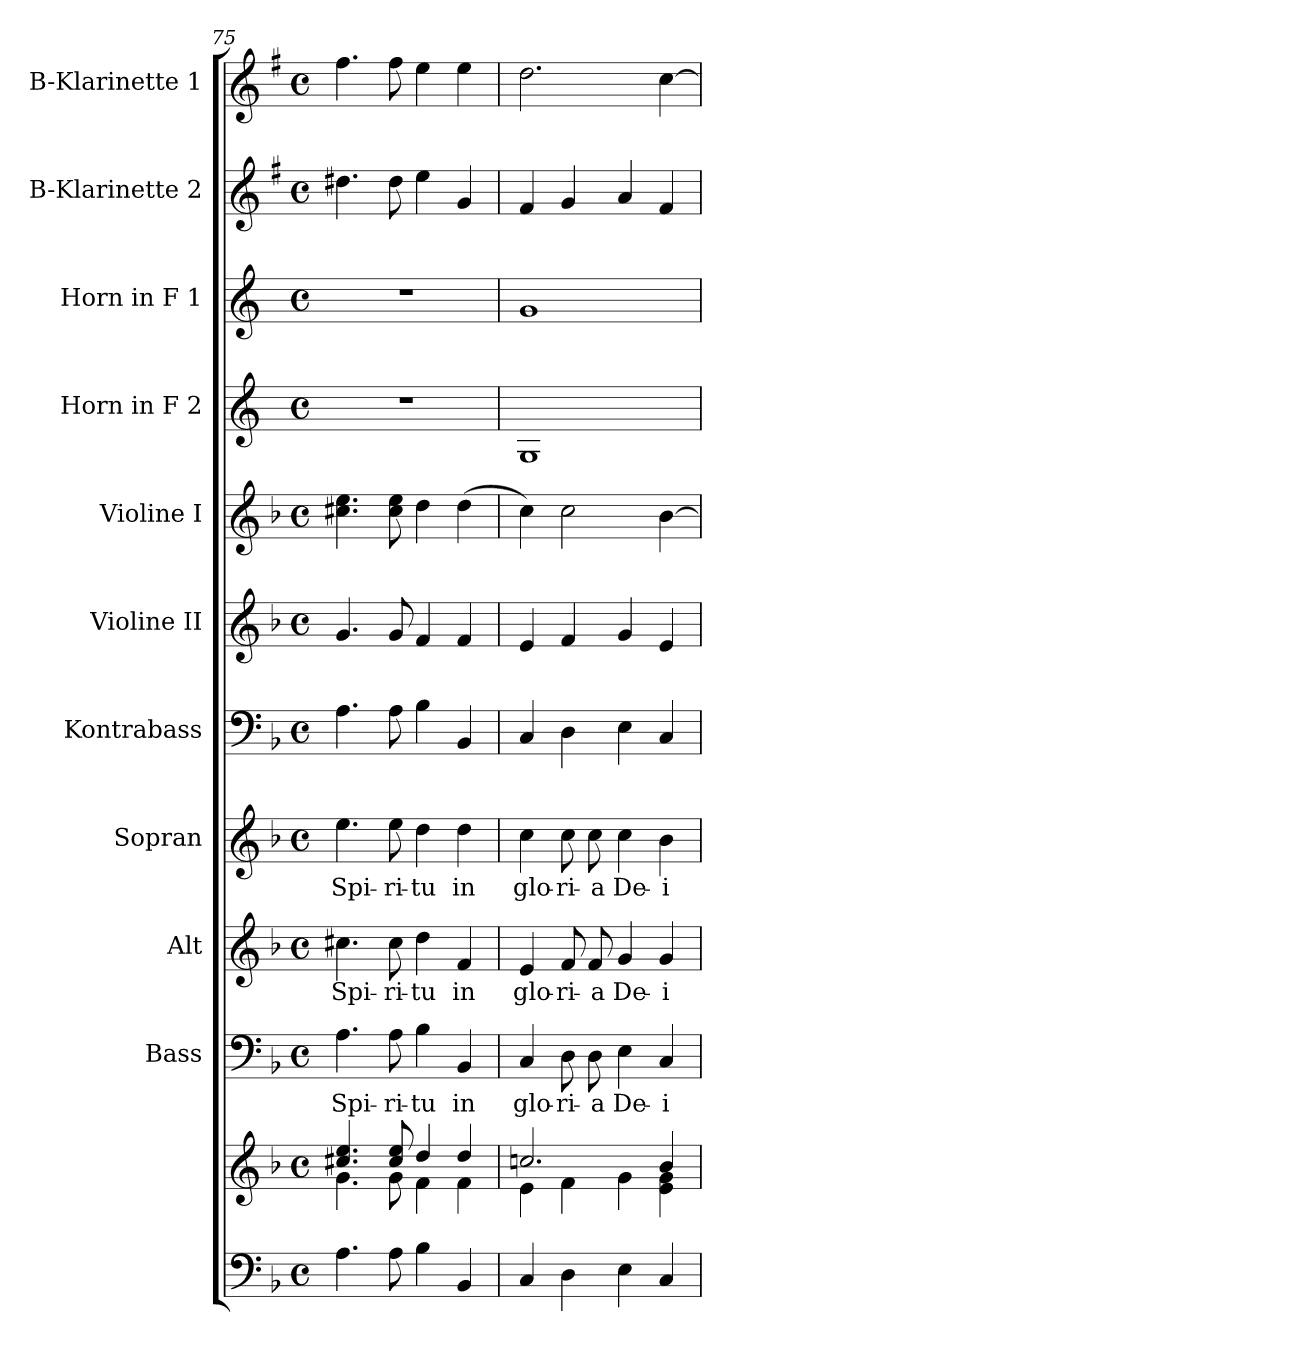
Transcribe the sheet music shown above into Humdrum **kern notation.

**kern	**kern	**kern	**text	**kern	**text	**kern	**text	**kern	**kern	**kern	**kern	**kern	**kern	**kern
*part11	*part11	*part10	*part10	*part9	*part9	*part8	*part8	*part7	*part6	*part5	*part4	*part3	*part2	*part1
*staff12	*staff11	*staff10	*staff10	*staff9	*staff9	*staff8	*staff8	*staff7	*staff6	*staff5	*staff4	*staff3	*staff2	*staff1
*	*	*I"Bass	*	*I"Alt	*	*I"Sopran	*	*I"Kontrabass	*I"Violine II	*I"Violine I	*I"Horn in F 2	*I"Horn in F 1	*I"B-Klarinette 2	*I"B-Klarinette 1
*	*	*I'B.	*	*I'A.	*	*I'S.	*	*I'Kb.	*I'Vl. II	*I'Vl. I	*	*	*I'B Kl. 2	*I'B Kl. 1
*clefF4	*clefG2	*clefF4	*	*clefG2	*	*clefG2	*	*clefF4	*clefG2	*clefG2	*clefG2	*clefG2	*clefG2	*clefG2
*	*	*	*	*	*	*	*	*ITrd7c12	*	*	*ITrd4c7	*ITrd4c7	*ITrd1c2	*ITrd1c2
*k[b-]	*k[b-]	*k[b-]	*	*k[b-]	*	*k[b-]	*	*k[b-]	*k[b-]	*k[b-]	*k[b-]	*k[b-]	*k[b-]	*k[b-]
*F:	*F:	*F:	*	*F:	*	*F:	*	*F:	*F:	*F:	*F:	*F:	*F:	*F:
*M4/4	*M4/4	*M4/4	*	*M4/4	*	*M4/4	*	*M4/4	*M4/4	*M4/4	*M4/4	*M4/4	*M4/4	*M4/4
*met(c)	*met(c)	*met(c)	*	*met(c)	*	*met(c)	*	*met(c)	*met(c)	*met(c)	*met(c)	*met(c)	*met(c)	*met(c)
=75	=75	=75	=75	=75	=75	=75	=75	=75	=75	=75	=75	=75	=75	=75
*	*^	*	*	*	*	*	*	*	*	*	*	*	*	*
!	!	!	!	!LO:LY:b	!	!LO:LY:b	!	!LO:LY:b	!	!	!	!	!	!	!
4.A\	4.cc#X/ 4.ee/	4.g\	4.A\	Spi-	4.cc#X\	Spi-	4.ee\	Spi-	4.AA\	4.g/	4.cc#X\ 4.ee\	1r	1r	4.cc#X\	4.ee\
!	!	!	!	!LO:LY:b	!	!LO:LY:b	!	!LO:LY:b	!	!	!	!	!	!	!
8A\	8cc#/ 8ee/	8g\	8A\	-ri-	8cc#\	-ri-	8ee\	-ri-	8AA\	8g/	8cc#\ 8ee\	.	.	8cc#\	8ee\
!	!	!	!	!LO:LY:b	!	!LO:LY:b	!	!LO:LY:b	!	!	!	!	!	!	!
4B-\	4dd/	4f\	4B-\	-tu	4dd\	-tu	4dd\	-tu	4BB-\	4f/	4dd\	.	.	4dd\	4dd\
!	!	!	!	!LO:LY:b	!	!LO:LY:b	!	!LO:LY:b	!	!	!	!	!	!	!
4BB-/	4dd/	4f\	4BB-/	in	4f/	in	4dd\	in	4BBB-/	4f/	(>4dd\	.	.	4f/	4dd\
=76	=76	=76	=76	=76	=76	=76	=76	=76	=76	=76	=76	=76	=76	=76	=76
!	!	!	!	!LO:LY:b	!	!LO:LY:b	!	!LO:LY:b	!	!	!	!	!	!	!
4C/	2.ccn/	4e\	4C/	glo-	4e/	glo-	4cc\	glo-	4CC/	4e/	4cc\)	1C	1c	4e/	2.cc\
!	!	!	!	!LO:LY:b	!	!LO:LY:b	!	!LO:LY:b	!	!	!	!	!	!	!
4D\	.	4f\	8D\	-ri-	8f/	-ri-	8cc\	-ri-	4DD\	4f/	2cc\	.	.	4f/	.
!	!	!	!	!LO:LY:b	!	!LO:LY:b	!	!LO:LY:b	!	!	!	!	!	!	!
.	.	.	8D\	-a	8f/	-a	8cc\	-a	.	.	.	.	.	.	.
!	!	!	!	!LO:LY:b	!	!LO:LY:b	!	!LO:LY:b	!	!	!	!	!	!	!
4E\	.	4g\	4E\	De-	4g/	De-	4cc\	De-	4EE\	4g/	.	.	.	4g/	.
!	!	!	!	!LO:LY:b	!	!LO:LY:b	!	!LO:LY:b	!	!	!	!	!	!	!
4C/	4b-/	4e\ 4g\	4C/	-i	4g/	-i	4b-\	-i	4CC/	4e/	[4b-\	.	.	4e/	[4b-\
*	*v	*v	*	*	*	*	*	*	*	*	*	*	*	*	*
=	=	=	=	=	=	=	=	=	=	=	=	=	=	=
*-	*-	*-	*-	*-	*-	*-	*-	*-	*-	*-	*-	*-	*-	*-
